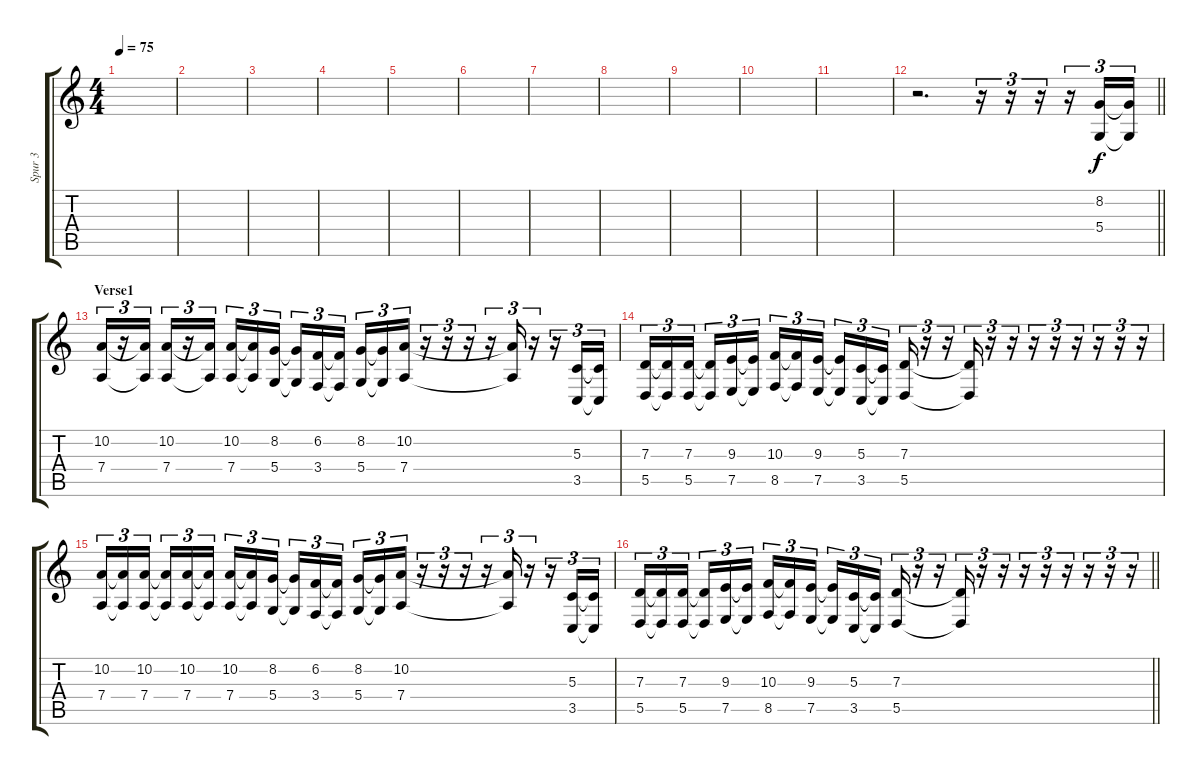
\track ("Spur 3" "Spur 3") {instrument panflute}
\staff {score tabs}
\tuning (E4 B3 G3 D3 A2 E2) {hide}
\ts (4 4)
\tempo 75
\clef g2
\ks c
|
|
|
|
|
|
|
|
|
|
|
\barLineRight lightlight
r.2{d} r.16{tu (3 2)} r.16{tu (3 2)} r.16{tu (3 2)} r.16{tu (3 2)} (8.2 5.4).16{tu (3 2)} (8.2{t} 5.4{t}).16{tu (3 2)} |
\section ("" "Verse1")
(10.2 7.4).16{tu (3 2)} r.16{tu (3 2)} (10.2{t} 7.4{t}).16{tu (3 2)} (10.2 7.4).16{tu (3 2)} r.16{tu (3 2)} (10.2{t} 7.4{t}).16{tu (3 2)} (10.2 7.4).16{tu (3 2)} (10.2{t} 7.4{t}).16{tu (3 2)} (8.2 5.4).16{tu (3 2)} (8.2{t} 5.4{t}).16{tu (3 2)} (6.2 3.4).16{tu (3 2)} (6.2{t} 3.4{t}).16{tu (3 2)} (8.2 5.4).16{tu (3 2)} (8.2{t} 5.4{t}).16{tu (3 2)} (10.2 7.4).16{tu (3 2)} r.16{tu (3 2)} r.16{tu (3 2)} r.16{tu (3 2)} r.16{tu (3 2)} (10.2{t} 7.4{t}).16{tu (3 2)} r.16{tu (3 2)} r.16{tu (3 2)} (5.3 3.5).16{tu (3 2)} (5.3{t} 3.5{t}).16{tu (3 2)} |
(7.3 5.5).16{tu (3 2)} (7.3{t} 5.5{t}).16{tu (3 2)} (7.3 5.5).16{tu (3 2)} (7.3{t} 5.5{t}).16{tu (3 2)} (9.3 7.5).16{tu (3 2)} (9.3{t} 7.5{t}).16{tu (3 2)} (10.3 8.5).16{tu (3 2)} (10.3{t} 8.5{t}).16{tu (3 2)} (9.3 7.5).16{tu (3 2)} (9.3{t} 7.5{t}).16{tu (3 2)} (5.3 3.5).16{tu (3 2)} (5.3{t} 3.5{t}).16{tu (3 2)} (7.3 5.5).16{tu (3 2)} r.16{tu (3 2)} r.16{tu (3 2)} (7.3{t} 5.5{t}).16{tu (3 2)} r.16{tu (3 2)} r.16{tu (3 2)} r.16{tu (3 2)} r.16{tu (3 2)} r.16{tu (3 2)} r.16{tu (3 2)} r.16{tu (3 2)} r.16{tu (3 2)} |
(10.2 7.4).16{tu (3 2)} (10.2{t} 7.4{t}).16{tu (3 2)} (10.2 7.4).16{tu (3 2)} (10.2{t} 7.4{t}).16{tu (3 2)} (10.2 7.4).16{tu (3 2)} (10.2{t} 7.4{t}).16{tu (3 2)} (10.2 7.4).16{tu (3 2)} (10.2{t} 7.4{t}).16{tu (3 2)} (8.2 5.4).16{tu (3 2)} (8.2{t} 5.4{t}).16{tu (3 2)} (6.2 3.4).16{tu (3 2)} (6.2{t} 3.4{t}).16{tu (3 2)} (8.2 5.4).16{tu (3 2)} (8.2{t} 5.4{t}).16{tu (3 2)} (10.2 7.4).16{tu (3 2)} r.16{tu (3 2)} r.16{tu (3 2)} r.16{tu (3 2)} r.16{tu (3 2)} (10.2{t} 7.4{t}).16{tu (3 2)} r.16{tu (3 2)} r.16{tu (3 2)} (5.3 3.5).16{tu (3 2)} (5.3{t} 3.5{t}).16{tu (3 2)} |
\barLineRight lightlight
(7.3 5.5).16{tu (3 2)} (7.3{t} 5.5{t}).16{tu (3 2)} (7.3 5.5).16{tu (3 2)} (7.3{t} 5.5{t}).16{tu (3 2)} (9.3 7.5).16{tu (3 2)} (9.3{t} 7.5{t}).16{tu (3 2)} (10.3 8.5).16{tu (3 2)} (10.3{t} 8.5{t}).16{tu (3 2)} (9.3 7.5).16{tu (3 2)} (9.3{t} 7.5{t}).16{tu (3 2)} (5.3 3.5).16{tu (3 2)} (5.3{t} 3.5{t}).16{tu (3 2)} (7.3 5.5).16{tu (3 2)} r.16{tu (3 2)} r.16{tu (3 2)} (7.3{t} 5.5{t}).16{tu (3 2)} r.16{tu (3 2)} r.16{tu (3 2)} r.16{tu (3 2)} r.16{tu (3 2)} r.16{tu (3 2)} r.16{tu (3 2)} r.16{tu (3 2)} r.16{tu (3 2)}
